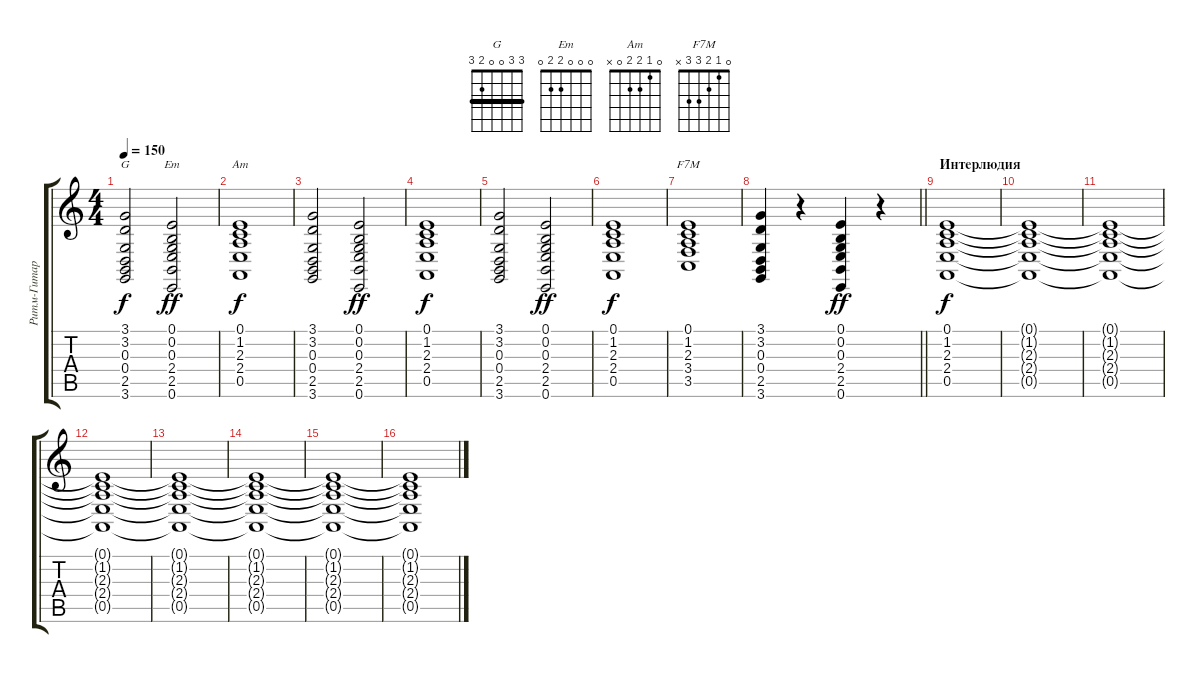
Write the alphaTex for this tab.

\track ("Ритм-Гитара (Бой)" "Ритм-Гитар") {instrument orchestralharp}
\staff {score tabs}
\tuning (E4 B3 G3 D3 A2 E2) {hide}
\chord ("G" 3 3 0 0 2 3) {barre 3}
\chord ("Em" 0 0 0 2 2 0)
\chord ("Am" 0 1 2 2 0 x)
\chord ("F7M" 0 1 2 3 3 x)
\ts (4 4)
\tempo 150
\clef g2
\ks c
(3.1 3.2 0.3 0.4 2.5 3.6).2{ch "G" dy f} (0.1 0.2 0.3 2.4 2.5 0.6).2{ch "Em" dy ff} |
(0.1 1.2 2.3 2.4 0.5).1{ch "Am" dy f} |
(3.1 3.2 0.3 0.4 2.5 3.6).2 (0.1 0.2 0.3 2.4 2.5 0.6).2{dy ff} |
(0.1 1.2 2.3 2.4 0.5).1{dy f} |
(3.1 3.2 0.3 0.4 2.5 3.6).2 (0.1 0.2 0.3 2.4 2.5 0.6).2{dy ff} |
(0.1 1.2 2.3 2.4 0.5).1{dy f} |
(0.1 1.2 2.3 3.4 3.5).1{ch "F7M"} |
\barLineRight lightlight
(3.1 3.2 0.3 0.4 2.5 3.6).4 r.4 (0.1 0.2 0.3 2.4 2.5 0.6).4{dy ff} r.4 |
\section ("" "Интерлюдия")
(0.1 1.2 2.3 2.4 0.5).1{dy f} |
(0.1{t} 1.2{t} 2.3{t} 2.4{t} 0.5{t}).1 |
(0.1{t} 1.2{t} 2.3{t} 2.4{t} 0.5{t}).1 |
(0.1{t} 1.2{t} 2.3{t} 2.4{t} 0.5{t}).1 |
(0.1{t} 1.2{t} 2.3{t} 2.4{t} 0.5{t}).1 |
(0.1{t} 1.2{t} 2.3{t} 2.4{t} 0.5{t}).1 |
(0.1{t} 1.2{t} 2.3{t} 2.4{t} 0.5{t}).1 |
(0.1{t} 1.2{t} 2.3{t} 2.4{t} 0.5{t}).1
